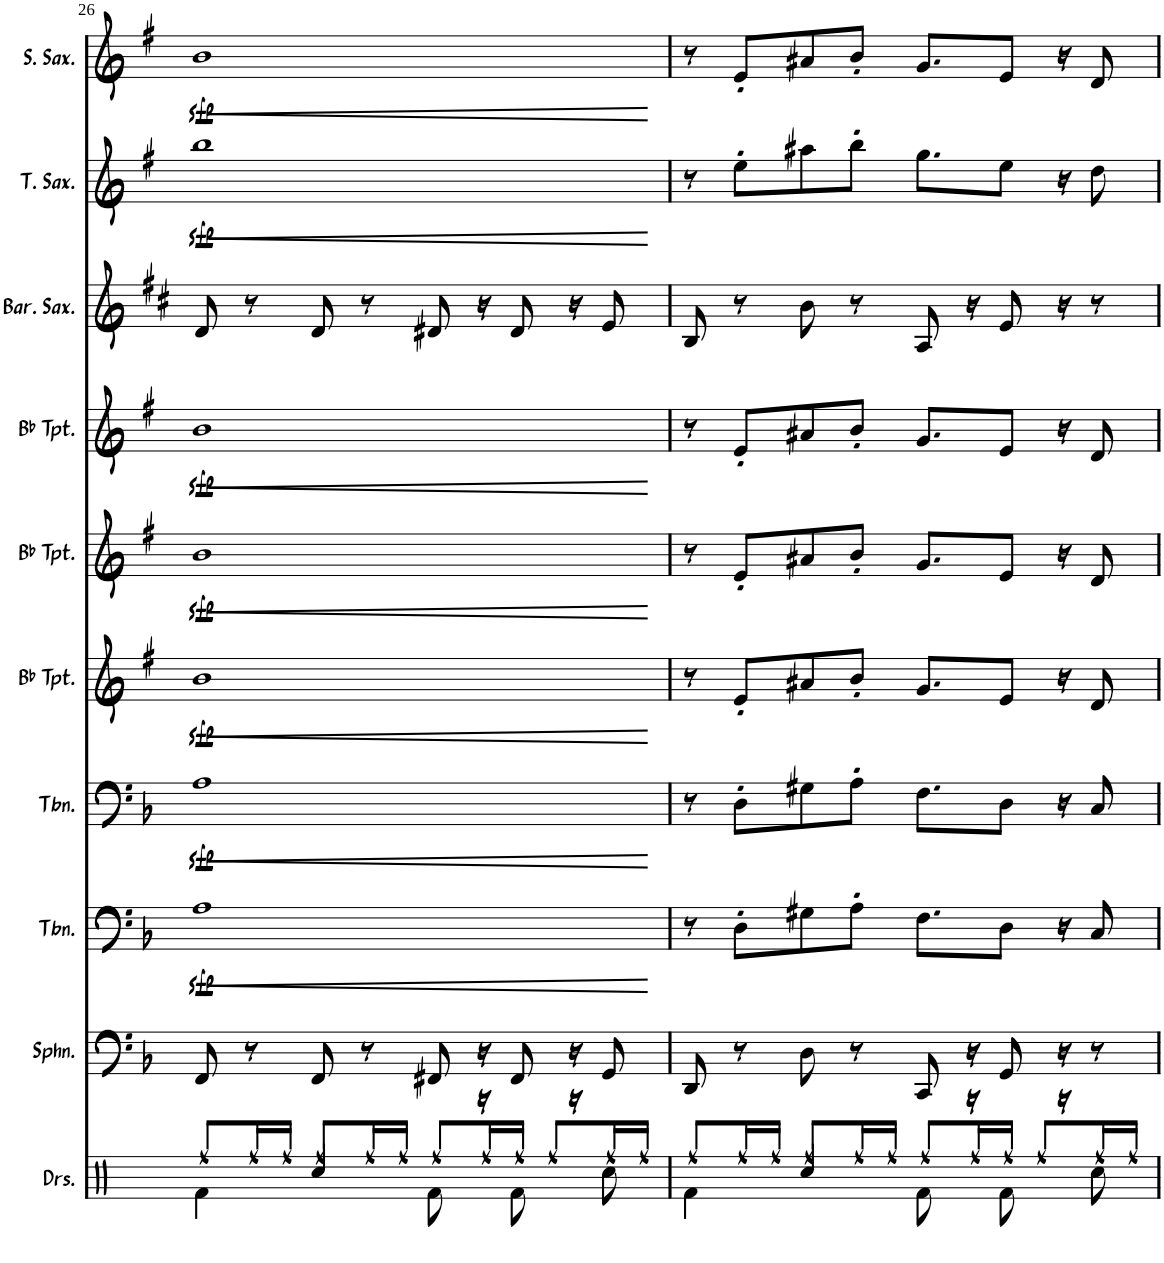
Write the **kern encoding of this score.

**kern	**kern	**kern	**dynam	**kern	**dynam	**kern	**dynam	**kern	**dynam	**kern	**dynam	**kern	**kern	**dynam	**kern	**dynam
*part10	*part9	*part8	*part8	*part7	*part7	*part6	*part6	*part5	*part5	*part4	*part4	*part3	*part2	*part2	*part1	*part1
*staff10	*staff9	*staff8	*staff8	*staff7	*staff7	*staff6	*staff6	*staff5	*staff5	*staff4	*staff4	*staff3	*staff2	*staff2	*staff1	*staff1
*I"Drumset	*I"Sousaphone	*I"Trombone	*	*I"Trombone	*	*I"Bb Trumpet	*	*I"Bb Trumpet	*	*I"Bb Trumpet	*	*I"Baritone Saxophone	*I"Tenor Saxophone	*	*I"Soprano Saxophone	*
*I'Drs.	*I'Sphn.	*I'Tbn.	*	*I'Tbn.	*	*I'Bb Tpt.	*	*I'Bb Tpt.	*	*I'Bb Tpt.	*	*I'Bar. Sax.	*I'T. Sax.	*	*I'S. Sax.	*
!!LO:PB:g=z
*clefX	*clefF4	*clefF4	*	*clefF4	*	*clefG2	*	*clefG2	*	*clefG2	*	*clefG2	*clefG2	*	*clefG2	*
*	*	*	*	*	*	*Trd1c2	*	*Trd1c2	*	*Trd1c2	*	*Trd12c21	*Trd8c14	*	*Trd1c2	*
*k[b-]	*k[b-]	*k[b-]	*	*k[b-]	*	*k[f#]	*	*k[f#]	*	*k[f#]	*	*k[f#c#]	*k[f#]	*	*k[f#]	*
*F:	*F:	*F:	*	*F:	*	*G:	*	*G:	*	*G:	*	*D:	*G:	*	*G:	*
*M4/4	*M4/4	*M4/4	*	*M4/4	*	*M4/4	*	*M4/4	*	*M4/4	*	*M4/4	*M4/4	*	*M4/4	*
=26	=26	=26	=26	=26	=26	=26	=26	=26	=26	=26	=26	=26	=26	=26	=26	=26
*^	*	*	*	*	*	*	*	*	*	*	*	*	*	*	*	*
!	!	!	!	!LO:HP:b	!	!LO:HP:b	!	!LO:HP:b	!	!LO:HP:b	!	!LO:HP:b	!	!	!LO:HP:b	!	!LO:HP:b
!	!	!	!	!LO:DY:n=1:b	!	!LO:DY:n=1:b	!	!LO:DY:n=1:b	!	!LO:DY:n=1:b	!	!LO:DY:n=1:b	!	!	!LO:DY:n=1:b	!	!LO:DY:n=1:b
4Rf\	8Rff/L	8FF/	1A	< sfp	1A	< sfp	1b	< sfp	1b	< sfp	1b	< sfp	8d/	1bb	< sfp	1b	< sfp
.	16Rff/L	8r	.	.	.	.	.	.	.	.	.	.	8r	.	.	.	.
.	16Rff/JJ	.	.	.	.	.	.	.	.	.	.	.	.	.	.	.	.
4Rcc/	8Rff/L	8FF/	.	.	.	.	.	.	.	.	.	.	8d/	.	.	.	.
.	16Rff/L	8r	.	.	.	.	.	.	.	.	.	.	8r	.	.	.	.
.	16Rff/JJ	.	.	.	.	.	.	.	.	.	.	.	.	.	.	.	.
8Rf\	8Rff/L	8FF#X/	.	.	.	.	.	.	.	.	.	.	8d#X/	.	.	.	.
16r	16Rff/L	16r	.	.	.	.	.	.	.	.	.	.	16r	.	.	.	.
8Rf\	16Rff/JJ	8FF#/	.	.	.	.	.	.	.	.	.	.	8d#/	.	.	.	.
.	8Rff/L	.	.	.	.	.	.	.	.	.	.	.	.	.	.	.	.
16r	.	16r	.	.	.	.	.	.	.	.	.	.	16r	.	.	.	.
8Rcc\	16Rff/L	8GG/	.	.	.	.	.	.	.	.	.	.	8e/	.	.	.	.
.	16Rff/JJ	.	.	.	.	.	.	.	.	.	.	.	.	.	.	.	.
*v	*v	*	*	*	*	*	*	*	*	*	*	*	*	*	*	*	*
.	.	.	[	.	[	.	[	.	[	.	[	.	.	[	.	[
=27	=27	=27	=27	=27	=27	=27	=27	=27	=27	=27	=27	=27	=27	=27	=27	=27
*^	*	*	*	*	*	*	*	*	*	*	*	*	*	*	*	*
4Rf\	8Rff/L	8DD/	8r	.	8r	.	8r	.	8r	.	8r	.	8B/	8r	.	8r	.
.	16Rff/L	8r	8D'\L	.	8D'\L	.	8e'/L	.	8e'/L	.	8e'/L	.	8r	8ee'\L	.	8e'/L	.
.	16Rff/JJ	.	.	.	.	.	.	.	.	.	.	.	.	.	.	.	.
4Rcc/	8Rff/L	8D\	8G#X\	.	8G#X\	.	8a#X/	.	8a#X/	.	8a#X/	.	8b\	8aa#X\	.	8a#X/	.
.	16Rff/L	8r	8A'\J	.	8A'\J	.	8b'/J	.	8b'/J	.	8b'/J	.	8r	8bb'\J	.	8b'/J	.
.	16Rff/JJ	.	.	.	.	.	.	.	.	.	.	.	.	.	.	.	.
8Rf\	8Rff/L	8CC/	8.F\L	.	8.F\L	.	8.g/L	.	8.g/L	.	8.g/L	.	8A/	8.gg\L	.	8.g/L	.
16r	16Rff/L	16r	.	.	.	.	.	.	.	.	.	.	16r	.	.	.	.
8Rf\	16Rff/JJ	8GG/	8D\J	.	8D\J	.	8e/J	.	8e/J	.	8e/J	.	8e/	8ee\J	.	8e/J	.
.	8Rff/L	.	.	.	.	.	.	.	.	.	.	.	.	.	.	.	.
16r	.	16r	16r	.	16r	.	16r	.	16r	.	16r	.	16r	16r	.	16r	.
8Rcc\	16Rff/L	8r	8C/	.	8C/	.	8d/	.	8d/	.	8d/	.	8r	8dd\	.	8d/	.
.	16Rff/JJ	.	.	.	.	.	.	.	.	.	.	.	.	.	.	.	.
*v	*v	*	*	*	*	*	*	*	*	*	*	*	*	*	*	*	*
=	=	=	=	=	=	=	=	=	=	=	=	=	=	=	=	=
*-	*-	*-	*-	*-	*-	*-	*-	*-	*-	*-	*-	*-	*-	*-	*-	*-
